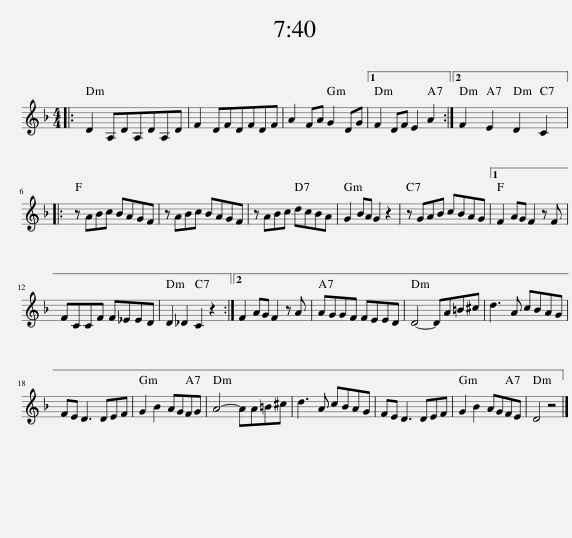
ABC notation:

X:1
L:1/8
M:4/4
I:linebreak $
K:Dmin
V:1 treble
V:1
|: D2 A,DA,DA,D | F2 DFDFDF | A2 FA G2 DG |1 F2 DF E2 A2 :|2 F2 E2 D2 C2 |:$ %5
 z ABc BAGF | z ABc BAGF | z ABc dcBA | G2 BA G2 z2 | z GAB cBAG |1 %10
 F2 AG F2 z F |$ FCCF F_EED | D2 _D2 C2 z2 :|2 F2 AG F2 z A | AGGF FEED | %15
 D4- DA=B^c | d3 A cBAG |$ FE D3 DEF | G2 B2 AGFG | A4- AA=B^c | %20
 d3 A cBAG | FE D3 DEF | G2 B2 AGFE | D4 z4 |] %24
